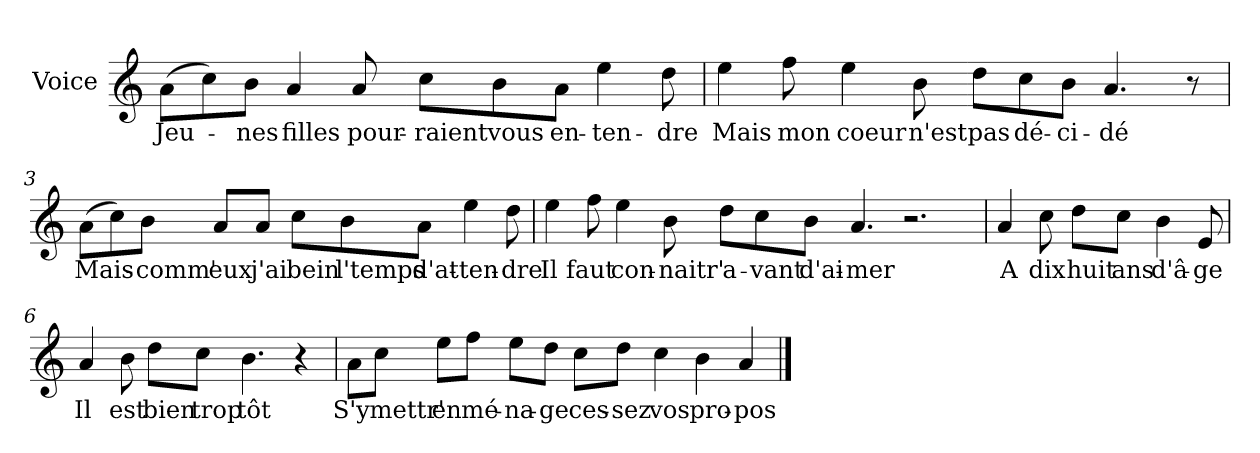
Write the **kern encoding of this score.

**kern	**text
*part1	*part1
*staff1	*staff1
*I"Voice	*
*I'V	*
*clefG2	*
*k[]	*
*C:	*
=1	=1
(>8a\L	Jeu-
8cc\)	.
8b\J	-nes
4a/	filles
8a/	pour-
8cc\L	-raient
8b\	vous
8a\J	en-
4ee\	-ten-
8dd\	-dre
=2	=2
4ee\	Mais
8ff\	mon
4ee\	coeur
8b\	n'est
8dd\L	pas
8cc\	dé-
8b\J	-ci-
4.a/	-dé
8r	.
!!LO:LB:g=z
=3	=3
(>8a\L	Mais-
8cc\)	.
8b\J	-comm'
8a/L	eux
8a/J	j'ai
8cc\L	bein
8b\	l'temps
8a\J	d'at-
4ee\	-ten-
*MM113	*
8dd\	-dre
=4	=4
4ee\	Il
8ff\	faut
4ee\	con-
8b\	-naitr'
8dd\L	a-
8cc\	-vant
8b\J	d'ai-
4.a/	-mer
2.r	.
=5	=5
4a/	A
8cc\	dix
8dd\L	huit
8cc\J	ans
4b\	d'â-
8e/	-ge
!!LO:LB:g=z
=6	=6
4a/	Il
8b\	est
8dd\L	bien
8cc\J	trop
4.b\	tôt
4r	.
=7	=7
*MM98	*
8a\L	S'y
8cc\J	mettr'
8ee\L	en
8ff\J	mé-
8ee\L	-na-
8dd\J	-ge
8cc\L	ces-
8dd\J	-sez
4cc\	vos
4b\	pro-
4a/	-pos
==	==
*-	*-
